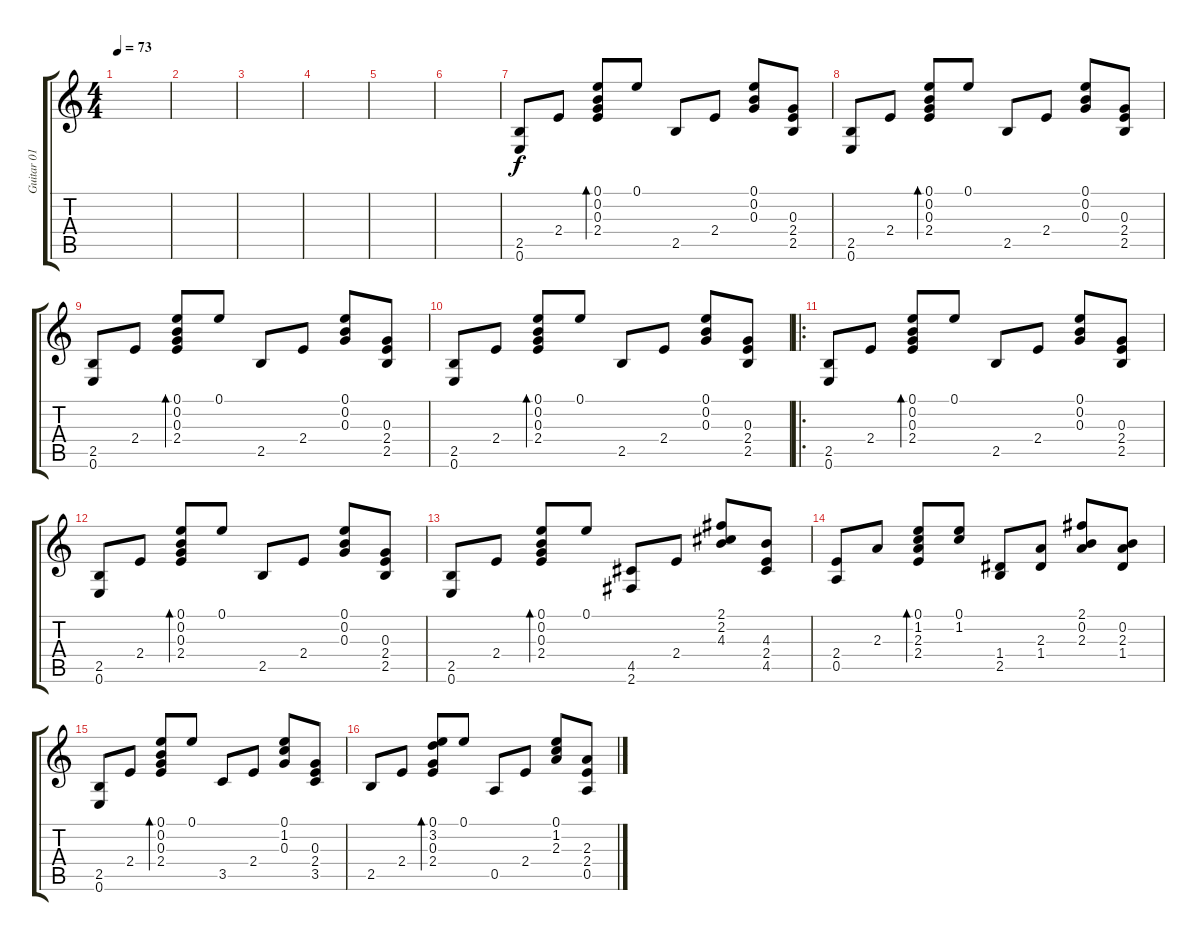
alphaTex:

\track ("Guitar 01" "Guitar 01") {instrument acousticguitarnylon}
\staff {score tabs}
\tuning (E4 B3 G3 D3 A2 E2) {hide}
\ts (4 4)
\tempo 73
\clef g2
\ks c
|
|
|
|
|
|
(2.5 0.6).8 2.4.8 (0.1 0.2 0.3 2.4).8{bd 240} 0.1.8 2.5.8 2.4.8 (0.1 0.2 0.3).8 (0.3 2.4 2.5).8 |
(2.5 0.6).8 2.4.8 (0.1 0.2 0.3 2.4).8{bd 240} 0.1.8 2.5.8 2.4.8 (0.1 0.2 0.3).8 (0.3 2.4 2.5).8 |
(2.5 0.6).8 2.4.8 (0.1 0.2 0.3 2.4).8{bd 240} 0.1.8 2.5.8 2.4.8 (0.1 0.2 0.3).8 (0.3 2.4 2.5).8 |
(2.5 0.6).8 2.4.8 (0.1 0.2 0.3 2.4).8{bd 240} 0.1.8 2.5.8 2.4.8 (0.1 0.2 0.3).8 (0.3 2.4 2.5).8 |
\ro
(2.5 0.6).8 2.4.8 (0.1 0.2 0.3 2.4).8{bd 240} 0.1.8 2.5.8 2.4.8 (0.1 0.2 0.3).8 (0.3 2.4 2.5).8 |
(2.5 0.6).8 2.4.8 (0.1 0.2 0.3 2.4).8{bd 240} 0.1.8 2.5.8 2.4.8 (0.1 0.2 0.3).8 (0.3 2.4 2.5).8 |
(2.5 0.6).8 2.4.8 (0.1 0.2 0.3 2.4).8{bd 240} 0.1.8 (4.5 2.6).8 2.4.8 (2.1 2.2 4.3).8 (4.3 2.4 4.5).8 |
(2.4 0.5).8 2.3.8 (0.1 1.2 2.3 2.4).8{bd 240} (0.1 1.2).8 (1.4 2.5).8 (2.3 1.4).8 (2.1 0.2 2.3).8 (0.2 2.3 1.4).8 |
(2.5 0.6).8 2.4.8 (0.1 0.2 0.3 2.4).8{bd 240} 0.1.8 3.5.8 2.4.8 (0.1 1.2 0.3).8 (0.3 2.4 3.5).8 |
2.5.8 2.4.8 (0.1 3.2 0.3 2.4).8{bd 240} 0.1.8 0.5.8 2.4.8 (0.1 1.2 2.3).8 (2.3 2.4 0.5).8
